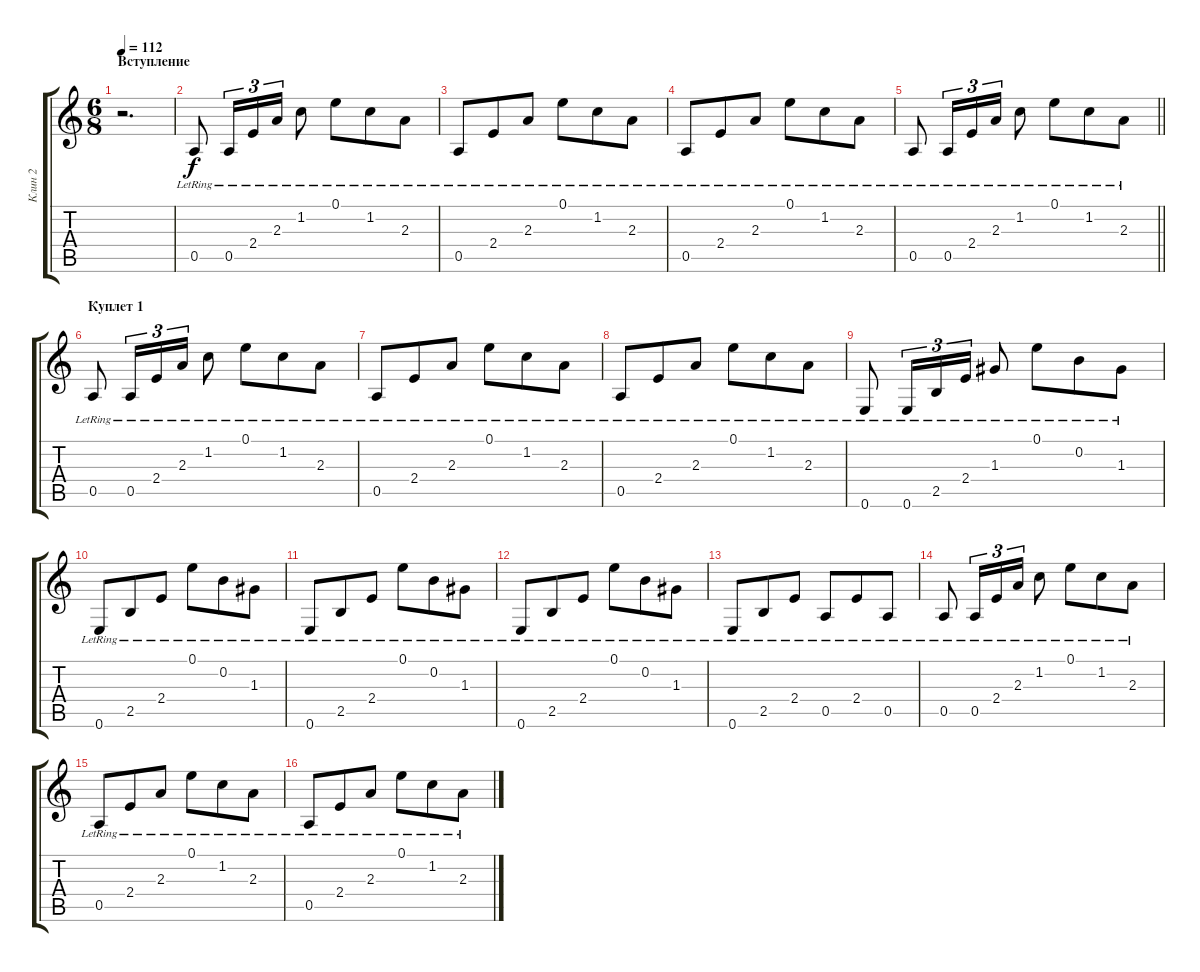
\track ("Клин 2" "Клин 2") {instrument electricguitarclean}
\staff {score tabs}
\tuning (E4 B3 G3 D3 A2 E2) {hide}
\ts (6 8)
\section ("" "Вступление")
\tempo 112
\clef g2
\ks c
r.2{d dy f instrument electricguitarclean} |
0.5{lr}.8 0.5{lr}.16{tu (3 2)} 2.4{lr}.16{tu (3 2)} 2.3{lr}.16{tu (3 2)} 1.2{lr}.8 0.1{lr}.8 1.2{lr}.8 2.3{lr}.8 |
0.5{lr}.8 2.4{lr}.8 2.3{lr}.8 0.1{lr}.8 1.2{lr}.8 2.3{lr}.8 |
0.5{lr}.8 2.4{lr}.8 2.3{lr}.8 0.1{lr}.8 1.2{lr}.8 2.3{lr}.8 |
\barLineRight lightlight
0.5{lr}.8 0.5{lr}.16{tu (3 2)} 2.4{lr}.16{tu (3 2)} 2.3{lr}.16{tu (3 2)} 1.2{lr}.8 0.1{lr}.8 1.2{lr}.8 2.3{lr}.8 |
\section ("" "Куплет 1")
0.5{lr}.8 0.5{lr}.16{tu (3 2)} 2.4{lr}.16{tu (3 2)} 2.3{lr}.16{tu (3 2)} 1.2{lr}.8 0.1{lr}.8 1.2{lr}.8 2.3{lr}.8 |
0.5{lr}.8 2.4{lr}.8 2.3{lr}.8 0.1{lr}.8 1.2{lr}.8 2.3{lr}.8 |
0.5{lr}.8 2.4{lr}.8 2.3{lr}.8 0.1{lr}.8 1.2{lr}.8 2.3{lr}.8 |
0.6{lr}.8 0.6{lr}.16{tu (3 2)} 2.5{lr}.16{tu (3 2)} 2.4{lr}.16{tu (3 2)} 1.3{lr}.8 0.1{lr}.8 0.2{lr}.8 1.3{lr}.8 |
0.6{lr}.8 2.5{lr}.8 2.4{lr}.8 0.1{lr}.8 0.2{lr}.8 1.3{lr}.8 |
0.6{lr}.8 2.5{lr}.8 2.4{lr}.8 0.1{lr}.8 0.2{lr}.8 1.3{lr}.8 |
0.6{lr}.8 2.5{lr}.8 2.4{lr}.8 0.1{lr}.8 0.2{lr}.8 1.3{lr}.8 |
0.6{lr}.8 2.5{lr}.8 2.4{lr}.8 0.5{lr}.8 2.4{lr}.8 0.5{lr}.8 |
0.5{lr}.8 0.5{lr}.16{tu (3 2)} 2.4{lr}.16{tu (3 2)} 2.3{lr}.16{tu (3 2)} 1.2{lr}.8 0.1{lr}.8 1.2{lr}.8 2.3{lr}.8 |
0.5{lr}.8 2.4{lr}.8 2.3{lr}.8 0.1{lr}.8 1.2{lr}.8 2.3{lr}.8 |
0.5{lr}.8 2.4{lr}.8 2.3{lr}.8 0.1{lr}.8 1.2{lr}.8 2.3{lr}.8
